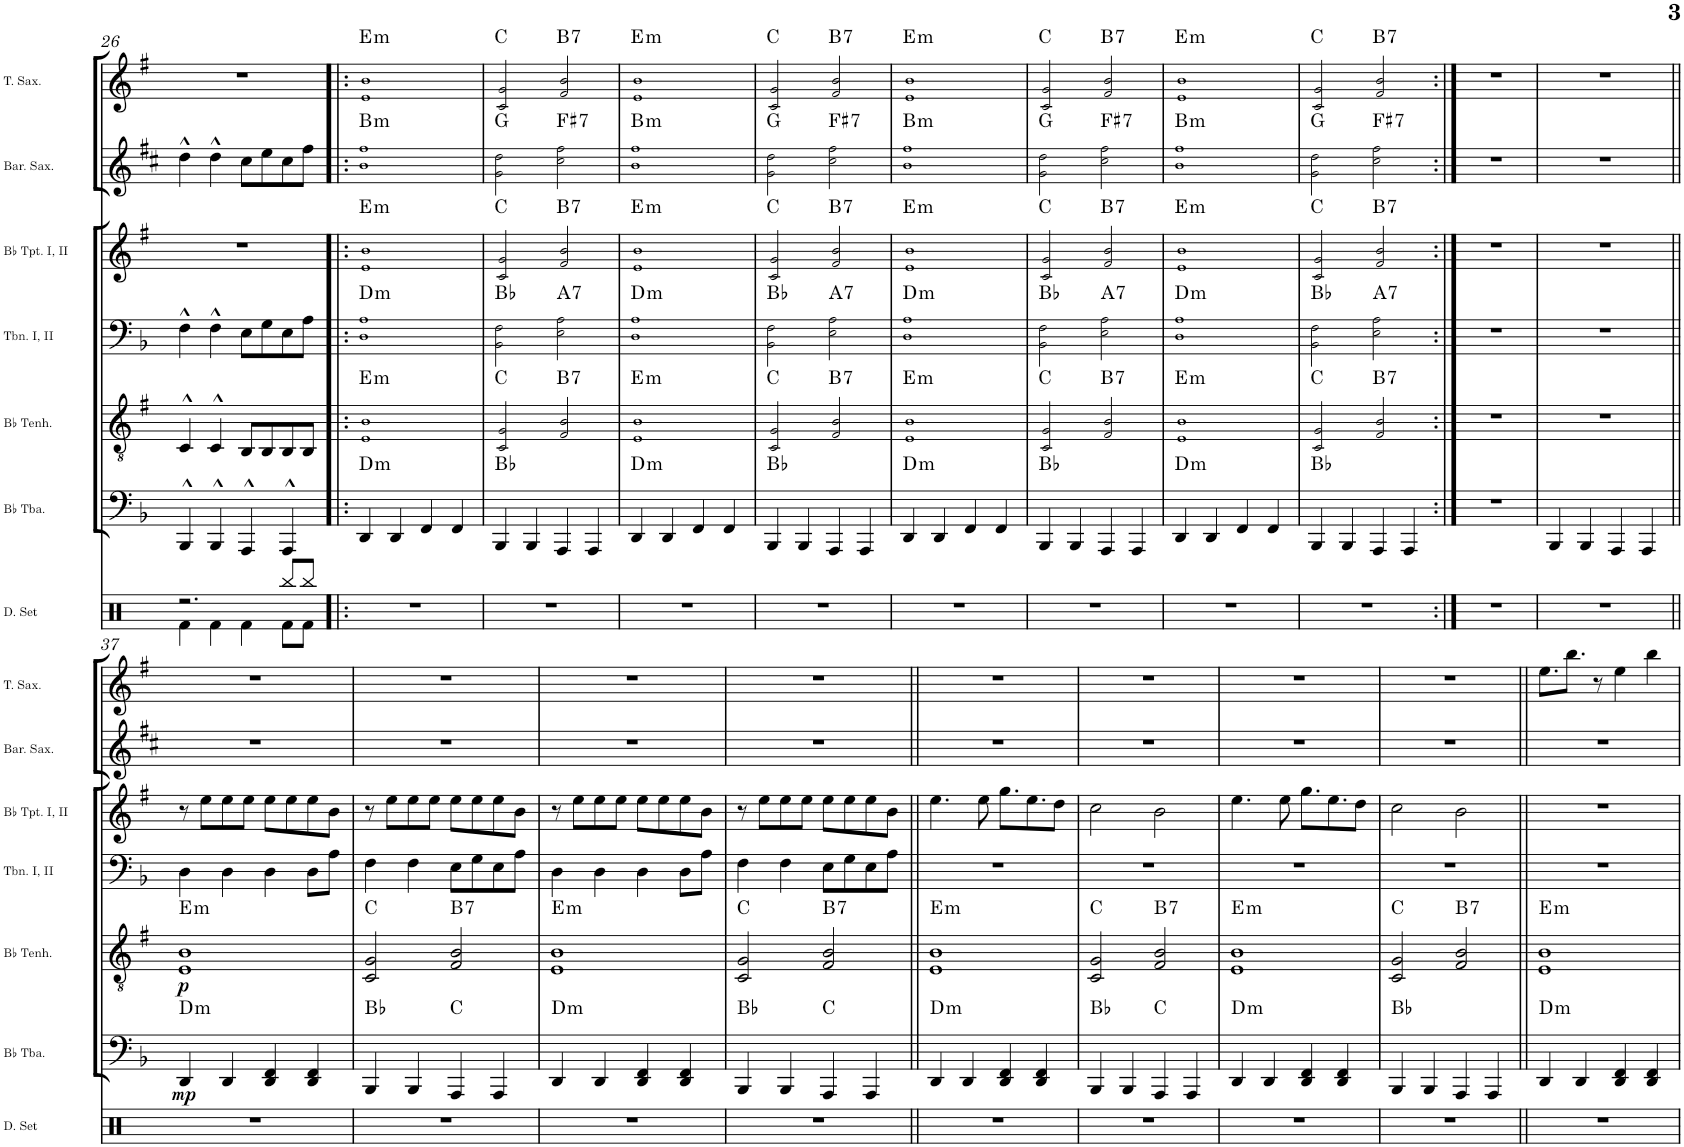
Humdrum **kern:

**kern	**kern	**dynam	**harte	**kern	**dynam	**harte	**kern	**harte	**kern	**harte	**kern	**harte	**kern	**harte
*part7	*part6	*part6	*part6	*part5	*part5	*part5	*part4	*part4	*part3	*part3	*part2	*part2	*part1	*part1
*staff7	*staff6	*staff6	*	*staff5	*staff5	*	*staff4	*	*staff3	*	*staff2	*	*staff1	*
*I"Drumset	*I"Bb Tuba	*	*	*I"Bb Tenorhorn	*	*	*I"Trombone I, II	*	*I"Bb Trumpet I, II	*	*I"Baritone Saxophone	*	*I"Tenor Saxophone	*
*I'D. Set	*I'Bb Tba.	*	*	*I'Bb Tenh.	*	*	*I'Tbn. I, II	*	*I'Bb Tpt. I, II	*	*I'Bar. Sax.	*	*I'T. Sax.	*
!!LO:PB:g=z
*clefX	*clefF4	*	*	*clefGv2	*	*	*clefF4	*	*clefG2	*	*clefG2	*	*clefG2	*
*	*	*	*	*Trd1c2	*	*	*	*	*Trd1c2	*	*Trd12c21	*	*Trd8c14	*
*k[]	*k[b-]	*	*	*k[f#]	*	*	*k[b-]	*	*k[f#]	*	*k[f#c#]	*	*k[f#]	*
*M2/2	*M2/2	*	*	*M2/2	*	*	*M2/2	*	*M2/2	*	*M2/2	*	*M2/2	*
*met(c|)	*met(c|)	*	*	*met(c|)	*	*	*met(c|)	*	*met(c|)	*	*met(c|)	*	*met(c|)	*
=26	=26	=26	=26	=26	=26	=26	=26	=26	=26	=26	=26	=26	=26	=26
*^	*	*	*	*	*	*	*	*	*	*	*	*	*	*
2.r	4Rf\	4BBB-^^/	.	.	4C^^/	.	.	4F^^\	.	1r	.	4dd^^\	.	1r	.
.	4Rf\	4BBB-^^/	.	.	4C^^/	.	.	4F^^\	.	.	.	4dd^^\	.	.	.
.	4Rf\	4AAA^^/	.	.	8BB/L	.	.	8E\L	.	.	.	8cc#\L	.	.	.
.	.	.	.	.	8BB/	.	.	8G\	.	.	.	8ee\	.	.	.
8Rbb/L	8Rf\L	4AAA^^/	.	.	8BB/	.	.	8E\	.	.	.	8cc#\	.	.	.
8Rbb/J	8Rf\J	.	.	.	8BB/J	.	.	8A\J	.	.	.	8ff#\J	.	.	.
=27!|:	=27!|:	=27!|:	=27!|:	=27!|:	=27!|:	=27!|:	=27!|:	=27!|:	=27!|:	=27!|:	=27!|:	=27!|:	=27!|:	=27!|:	=27!|:
!	!	!	!	!LO:H:kt=m	!	!	!LO:H:kt=m	!	!LO:H:kt=m	!	!LO:H:kt=m	!	!LO:H:kt=m	!	!LO:H:kt=m
*v	*v	*	*	*	*	*	*	*	*	*	*	*	*	*	*
1r	4DD/	.	D:min	1E 1B	.	E:min	1D 1A	D:min	1e 1b	E:min	1b 1ff#	B:min	1e 1b	E:min
.	4DD/	.	.	.	.	.	.	.	.	.	.	.	.	.
.	4FF/	.	.	.	.	.	.	.	.	.	.	.	.	.
.	4FF/	.	.	.	.	.	.	.	.	.	.	.	.	.
=28	=28	=28	=28	=28	=28	=28	=28	=28	=28	=28	=28	=28	=28	=28
1r	4BBB-/	.	Bb:maj	2C/ 2G/	.	C:maj	2BB-\ 2F\	Bb:maj	2c/ 2g/	C:maj	2g\ 2dd\	G:maj	2c/ 2g/	C:maj
.	4BBB-/	.	.	.	.	.	.	.	.	.	.	.	.	.
!	!	!	!	!	!	!LO:H:kt=7	!	!LO:H:kt=7	!	!LO:H:kt=7	!	!LO:H:kt=7	!	!LO:H:kt=7
.	4AAA/	.	.	2F#/ 2B/	.	B:7	2E\ 2A\	A:7	2f#/ 2b/	B:7	2cc#\ 2ff#\	F#:7	2f#/ 2b/	B:7
.	4AAA/	.	.	.	.	.	.	.	.	.	.	.	.	.
=29	=29	=29	=29	=29	=29	=29	=29	=29	=29	=29	=29	=29	=29	=29
!	!	!	!LO:H:kt=m	!	!	!LO:H:kt=m	!	!LO:H:kt=m	!	!LO:H:kt=m	!	!LO:H:kt=m	!	!LO:H:kt=m
1r	4DD/	.	D:min	1E 1B	.	E:min	1D 1A	D:min	1e 1b	E:min	1b 1ff#	B:min	1e 1b	E:min
.	4DD/	.	.	.	.	.	.	.	.	.	.	.	.	.
.	4FF/	.	.	.	.	.	.	.	.	.	.	.	.	.
.	4FF/	.	.	.	.	.	.	.	.	.	.	.	.	.
=30	=30	=30	=30	=30	=30	=30	=30	=30	=30	=30	=30	=30	=30	=30
1r	4BBB-/	.	Bb:maj	2C/ 2G/	.	C:maj	2BB-\ 2F\	Bb:maj	2c/ 2g/	C:maj	2g\ 2dd\	G:maj	2c/ 2g/	C:maj
.	4BBB-/	.	.	.	.	.	.	.	.	.	.	.	.	.
!	!	!	!	!	!	!LO:H:kt=7	!	!LO:H:kt=7	!	!LO:H:kt=7	!	!LO:H:kt=7	!	!LO:H:kt=7
.	4AAA/	.	.	2F#/ 2B/	.	B:7	2E\ 2A\	A:7	2f#/ 2b/	B:7	2cc#\ 2ff#\	F#:7	2f#/ 2b/	B:7
.	4AAA/	.	.	.	.	.	.	.	.	.	.	.	.	.
=31	=31	=31	=31	=31	=31	=31	=31	=31	=31	=31	=31	=31	=31	=31
!	!	!	!LO:H:kt=m	!	!	!LO:H:kt=m	!	!LO:H:kt=m	!	!LO:H:kt=m	!	!LO:H:kt=m	!	!LO:H:kt=m
1r	4DD/	.	D:min	1E 1B	.	E:min	1D 1A	D:min	1e 1b	E:min	1b 1ff#	B:min	1e 1b	E:min
.	4DD/	.	.	.	.	.	.	.	.	.	.	.	.	.
.	4FF/	.	.	.	.	.	.	.	.	.	.	.	.	.
.	4FF/	.	.	.	.	.	.	.	.	.	.	.	.	.
=32	=32	=32	=32	=32	=32	=32	=32	=32	=32	=32	=32	=32	=32	=32
1r	4BBB-/	.	Bb:maj	2C/ 2G/	.	C:maj	2BB-\ 2F\	Bb:maj	2c/ 2g/	C:maj	2g\ 2dd\	G:maj	2c/ 2g/	C:maj
.	4BBB-/	.	.	.	.	.	.	.	.	.	.	.	.	.
!	!	!	!	!	!	!LO:H:kt=7	!	!LO:H:kt=7	!	!LO:H:kt=7	!	!LO:H:kt=7	!	!LO:H:kt=7
.	4AAA/	.	.	2F#/ 2B/	.	B:7	2E\ 2A\	A:7	2f#/ 2b/	B:7	2cc#\ 2ff#\	F#:7	2f#/ 2b/	B:7
.	4AAA/	.	.	.	.	.	.	.	.	.	.	.	.	.
=33	=33	=33	=33	=33	=33	=33	=33	=33	=33	=33	=33	=33	=33	=33
!	!	!	!LO:H:kt=m	!	!	!LO:H:kt=m	!	!LO:H:kt=m	!	!LO:H:kt=m	!	!LO:H:kt=m	!	!LO:H:kt=m
1r	4DD/	.	D:min	1E 1B	.	E:min	1D 1A	D:min	1e 1b	E:min	1b 1ff#	B:min	1e 1b	E:min
.	4DD/	.	.	.	.	.	.	.	.	.	.	.	.	.
.	4FF/	.	.	.	.	.	.	.	.	.	.	.	.	.
.	4FF/	.	.	.	.	.	.	.	.	.	.	.	.	.
=34	=34	=34	=34	=34	=34	=34	=34	=34	=34	=34	=34	=34	=34	=34
1r	4BBB-/	.	Bb:maj	2C/ 2G/	.	C:maj	2BB-\ 2F\	Bb:maj	2c/ 2g/	C:maj	2g\ 2dd\	G:maj	2c/ 2g/	C:maj
.	4BBB-/	.	.	.	.	.	.	.	.	.	.	.	.	.
!	!	!	!	!	!	!LO:H:kt=7	!	!LO:H:kt=7	!	!LO:H:kt=7	!	!LO:H:kt=7	!	!LO:H:kt=7
.	4AAA/	.	.	2F#/ 2B/	.	B:7	2E\ 2A\	A:7	2f#/ 2b/	B:7	2cc#\ 2ff#\	F#:7	2f#/ 2b/	B:7
.	4AAA/	.	.	.	.	.	.	.	.	.	.	.	.	.
=35:|!	=35:|!	=35:|!	=35:|!	=35:|!	=35:|!	=35:|!	=35:|!	=35:|!	=35:|!	=35:|!	=35:|!	=35:|!	=35:|!	=35:|!
1r	1r	.	.	1r	.	.	1r	.	1r	.	1r	.	1r	.
=36	=36	=36	=36	=36	=36	=36	=36	=36	=36	=36	=36	=36	=36	=36
1r	4BBB-/	.	.	1r	.	.	1r	.	1r	.	1r	.	1r	.
.	4BBB-/	.	.	.	.	.	.	.	.	.	.	.	.	.
.	4AAA/	.	.	.	.	.	.	.	.	.	.	.	.	.
.	4AAA/	.	.	.	.	.	.	.	.	.	.	.	.	.
!!LO:LB:g=z
=37||	=37||	=37||	=37||	=37||	=37||	=37||	=37||	=37||	=37||	=37||	=37||	=37||	=37||	=37||
!	!	!LO:DY:b	!LO:H:kt=m	!	!LO:DY:b	!LO:H:kt=m	!	!	!	!	!	!	!	!
1r	4DD/	mp	D:min	1E 1B	p	E:min	4D\	.	8r	.	1r	.	1r	.
.	.	.	.	.	.	.	.	.	8ee\L	.	.	.	.	.
.	4DD/	.	.	.	.	.	4D\	.	8ee\	.	.	.	.	.
.	.	.	.	.	.	.	.	.	8ee\J	.	.	.	.	.
.	4DD/ 4FF/	.	.	.	.	.	4D\	.	8ee\L	.	.	.	.	.
.	.	.	.	.	.	.	.	.	8ee\	.	.	.	.	.
.	4DD/ 4FF/	.	.	.	.	.	8D\L	.	8ee\	.	.	.	.	.
.	.	.	.	.	.	.	8A\J	.	8b\J	.	.	.	.	.
=38	=38	=38	=38	=38	=38	=38	=38	=38	=38	=38	=38	=38	=38	=38
1r	4BBB-/	.	Bb:maj	2C/ 2G/	.	C:maj	4F\	.	8r	.	1r	.	1r	.
.	.	.	.	.	.	.	.	.	8ee\L	.	.	.	.	.
.	4BBB-/	.	.	.	.	.	4F\	.	8ee\	.	.	.	.	.
.	.	.	.	.	.	.	.	.	8ee\J	.	.	.	.	.
!	!	!	!	!	!	!LO:H:kt=7	!	!	!	!	!	!	!	!
.	4AAA/	.	C:maj	2F#/ 2B/	.	B:7	8E\L	.	8ee\L	.	.	.	.	.
.	.	.	.	.	.	.	8G\	.	8ee\	.	.	.	.	.
.	4AAA/	.	.	.	.	.	8E\	.	8ee\	.	.	.	.	.
.	.	.	.	.	.	.	8A\J	.	8b\J	.	.	.	.	.
=39	=39	=39	=39	=39	=39	=39	=39	=39	=39	=39	=39	=39	=39	=39
!	!	!	!LO:H:kt=m	!	!	!LO:H:kt=m	!	!	!	!	!	!	!	!
1r	4DD/	.	D:min	1E 1B	.	E:min	4D\	.	8r	.	1r	.	1r	.
.	.	.	.	.	.	.	.	.	8ee\L	.	.	.	.	.
.	4DD/	.	.	.	.	.	4D\	.	8ee\	.	.	.	.	.
.	.	.	.	.	.	.	.	.	8ee\J	.	.	.	.	.
.	4DD/ 4FF/	.	.	.	.	.	4D\	.	8ee\L	.	.	.	.	.
.	.	.	.	.	.	.	.	.	8ee\	.	.	.	.	.
.	4DD/ 4FF/	.	.	.	.	.	8D\L	.	8ee\	.	.	.	.	.
.	.	.	.	.	.	.	8A\J	.	8b\J	.	.	.	.	.
=40	=40	=40	=40	=40	=40	=40	=40	=40	=40	=40	=40	=40	=40	=40
1r	4BBB-/	.	Bb:maj	2C/ 2G/	.	C:maj	4F\	.	8r	.	1r	.	1r	.
.	.	.	.	.	.	.	.	.	8ee\L	.	.	.	.	.
.	4BBB-/	.	.	.	.	.	4F\	.	8ee\	.	.	.	.	.
.	.	.	.	.	.	.	.	.	8ee\J	.	.	.	.	.
!	!	!	!	!	!	!LO:H:kt=7	!	!	!	!	!	!	!	!
.	4AAA/	.	C:maj	2F#/ 2B/	.	B:7	8E\L	.	8ee\L	.	.	.	.	.
.	.	.	.	.	.	.	8G\	.	8ee\	.	.	.	.	.
.	4AAA/	.	.	.	.	.	8E\	.	8ee\	.	.	.	.	.
.	.	.	.	.	.	.	8A\J	.	8b\J	.	.	.	.	.
=41||	=41||	=41||	=41||	=41||	=41||	=41||	=41||	=41||	=41||	=41||	=41||	=41||	=41||	=41||
!	!	!	!LO:H:kt=m	!	!	!LO:H:kt=m	!	!	!	!	!	!	!	!
1r	4DD/	.	D:min	1E 1B	.	E:min	1r	.	4.ee\	.	1r	.	1r	.
.	4DD/	.	.	.	.	.	.	.	.	.	.	.	.	.
.	.	.	.	.	.	.	.	.	8ee\	.	.	.	.	.
.	4DD/ 4FF/	.	.	.	.	.	.	.	8.gg\L	.	.	.	.	.
.	.	.	.	.	.	.	.	.	8.ee\	.	.	.	.	.
.	4DD/ 4FF/	.	.	.	.	.	.	.	.	.	.	.	.	.
.	.	.	.	.	.	.	.	.	8dd\J	.	.	.	.	.
=42	=42	=42	=42	=42	=42	=42	=42	=42	=42	=42	=42	=42	=42	=42
1r	4BBB-/	.	Bb:maj	2C/ 2G/	.	C:maj	1r	.	2cc\	.	1r	.	1r	.
.	4BBB-/	.	.	.	.	.	.	.	.	.	.	.	.	.
!	!	!	!	!	!	!LO:H:kt=7	!	!	!	!	!	!	!	!
.	4AAA/	.	C:maj	2F#/ 2B/	.	B:7	.	.	2b\	.	.	.	.	.
.	4AAA/	.	.	.	.	.	.	.	.	.	.	.	.	.
=43	=43	=43	=43	=43	=43	=43	=43	=43	=43	=43	=43	=43	=43	=43
!	!	!	!LO:H:kt=m	!	!	!LO:H:kt=m	!	!	!	!	!	!	!	!
1r	4DD/	.	D:min	1E 1B	.	E:min	1r	.	4.ee\	.	1r	.	1r	.
.	4DD/	.	.	.	.	.	.	.	.	.	.	.	.	.
.	.	.	.	.	.	.	.	.	8ee\	.	.	.	.	.
.	4DD/ 4FF/	.	.	.	.	.	.	.	8.gg\L	.	.	.	.	.
.	.	.	.	.	.	.	.	.	8.ee\	.	.	.	.	.
.	4DD/ 4FF/	.	.	.	.	.	.	.	.	.	.	.	.	.
.	.	.	.	.	.	.	.	.	8dd\J	.	.	.	.	.
=44	=44	=44	=44	=44	=44	=44	=44	=44	=44	=44	=44	=44	=44	=44
1r	4BBB-/	.	Bb:maj	2C/ 2G/	.	C:maj	1r	.	2cc\	.	1r	.	1r	.
.	4BBB-/	.	.	.	.	.	.	.	.	.	.	.	.	.
!	!	!	!	!	!	!LO:H:kt=7	!	!	!	!	!	!	!	!
.	4AAA/	.	.	2F#/ 2B/	.	B:7	.	.	2b\	.	.	.	.	.
.	4AAA/	.	.	.	.	.	.	.	.	.	.	.	.	.
=45||	=45||	=45||	=45||	=45||	=45||	=45||	=45||	=45||	=45||	=45||	=45||	=45||	=45||	=45||
!	!	!	!LO:H:kt=m	!	!	!LO:H:kt=m	!	!	!	!	!	!	!	!
1r	4DD/	.	D:min	1E 1B	.	E:min	1r	.	1r	.	1r	.	8.ee\L	.
.	.	.	.	.	.	.	.	.	.	.	.	.	8.bb\J	.
.	4DD/	.	.	.	.	.	.	.	.	.	.	.	.	.
.	.	.	.	.	.	.	.	.	.	.	.	.	8r	.
.	4DD/ 4FF/	.	.	.	.	.	.	.	.	.	.	.	4ee\	.
.	4DD/ 4FF/	.	.	.	.	.	.	.	.	.	.	.	4bb\	.
=	=	=	=	=	=	=	=	=	=	=	=	=	=	=
*-	*-	*-	*-	*-	*-	*-	*-	*-	*-	*-	*-	*-	*-	*-
